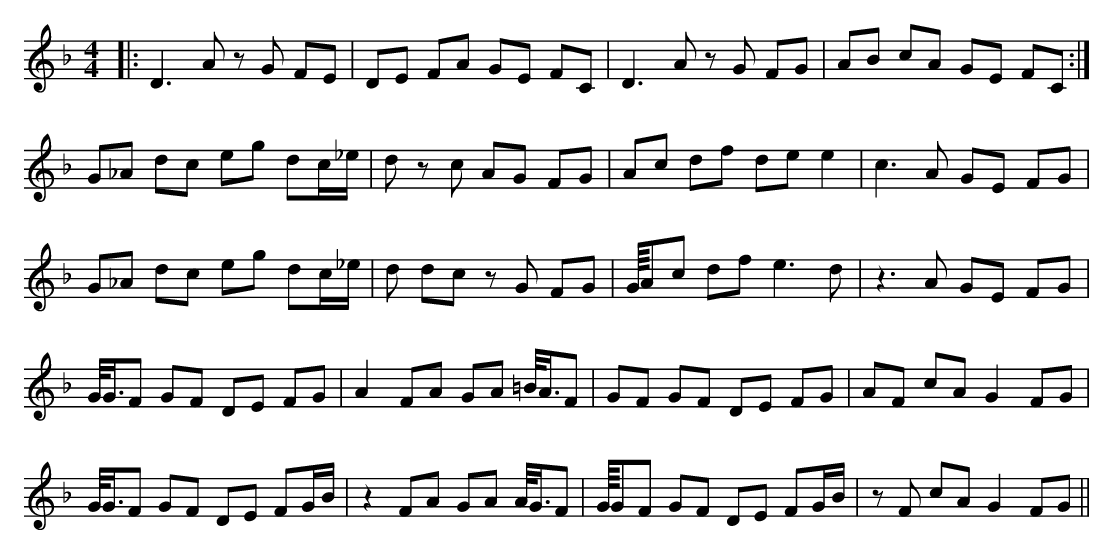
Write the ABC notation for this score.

X:1
M:4/4
K:Dmin
|:D3A zG FE|DE FA GE FC|D3A zG FG|AB cA GE FC:|
G_A dc eg dc/_e/|_zd zc AG FG|Ac df de e2|c3A GE FG|
G_A dc eg dc/_e/|_zd dc zG FG|G/8A/1c df e3d|z3A GE FG|
G/4G3/4F GF DE FG|A2 FA GA =B/4A3/4F|GF GF DE FG|AF cA G2 FG|
G/4G3/4F GF DE FG/B/|z2 FA GA A/4G3/4F|G/8G/1F GF DE FG/B/|zF cA G2 FG||
